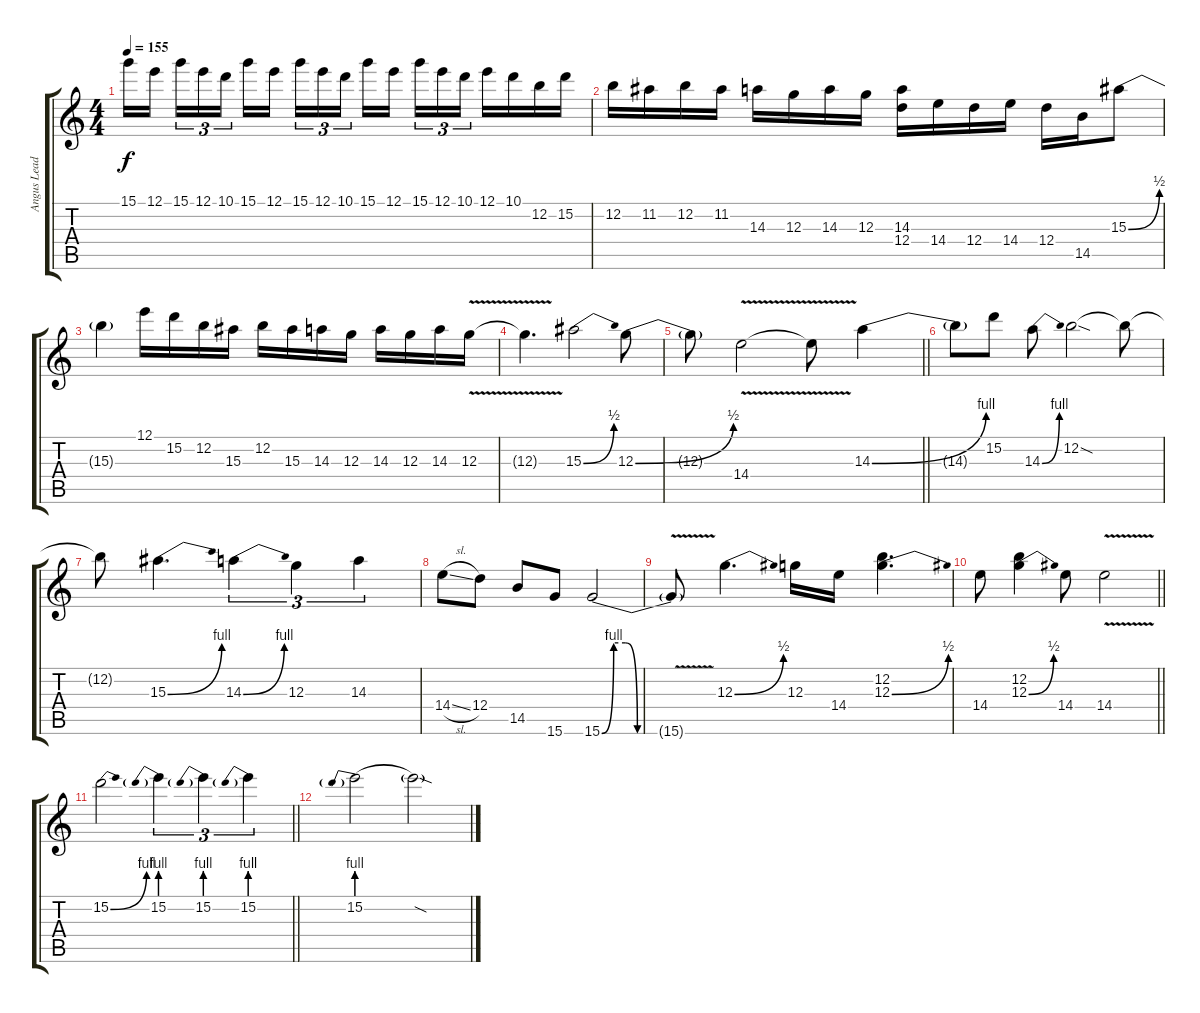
\track ("Angus Lead" "Angus Lead") {instrument distortionguitar}
\staff {score tabs}
\tuning (E4 B3 G3 D3 A2 E2) {hide}
\ts (4 4)
\tempo 155
\clef g2
\ks c
15.1.16{dy f} 12.1.16{beam splitsecondary} 15.1.16{tu (3 2)} 12.1.16{tu (3 2)} 10.1.16{tu (3 2)} 15.1.16 12.1.16{beam splitsecondary} 15.1.16{tu (3 2)} 12.1.16{tu (3 2)} 10.1.16{tu (3 2)} 15.1.16 12.1.16{beam splitsecondary} 15.1.16{tu (3 2)} 12.1.16{tu (3 2)} 10.1.16{tu (3 2)} 12.1.16 10.1.16 12.2.16 15.2.16 |
12.2.16 11.2.16 12.2.16 11.2.16 14.3.16 12.3.16 14.3.16 12.3.16 (14.3 12.4).16 14.4.16 12.4.16 14.4.16 12.4.16 14.5.16 15.3{be (bend 0 0 60 2)}.8 |
15.3{t}.4 12.1.16 15.2.16 12.2.16 15.3.16 12.2.16 15.3.16 14.3.16 12.3.16 14.3.16 12.3.16 14.3.16 12.3{v}.16 |
12.3{t}.4{d} 15.3{be (bend 0 0 60 2)}.2 12.3{be (bend 0 0 60 2)}.8 |
\barLineRight lightlight
12.3{t}.8 14.4{v}.2 14.4{t}.8 14.3{be (bend 0 0 60 4)}.4 |
14.3{t}.8 15.2.8 14.3{be (bend 0 0 60 4)}.8 12.2{sod}.2 12.2{t}.8 |
12.2{t}.8 15.3{be (bend 0 0 60 4)}.4{d} 14.3{be (bend 0 0 60 4)}.4{tu (3 2)} 12.3.4{tu (3 2)} 14.3.4{tu (3 2)} |
14.4{sl}.8 12.4.8 14.5.8 15.6.8 15.6{be (custom 0 0 10 4 20 4 30 0 60 0)}.2 |
15.6{v t}.8 12.3{be (bend 0 0 60 2)}.4{d} 12.3.16 14.4.16 (12.2 12.3{be (bend 0 0 60 2)}).4{d} |
\barLineRight lightlight
14.4.8 (12.2 12.3{be (bend 0 0 60 2)}).4 14.4.8 14.4{v}.2 |
\barLineRight lightlight
15.2{be (bend 0 0 60 4)}.2 15.2{be (prebend 0 4 60 4)}.4{tu (3 2)} 15.2{be (prebend 0 4 60 4)}.4{tu (3 2)} 15.2{be (prebend 0 4 60 4)}.4{tu (3 2)} |
15.2{be (prebend 0 4 60 4)}.2 15.2{sod t}.2
